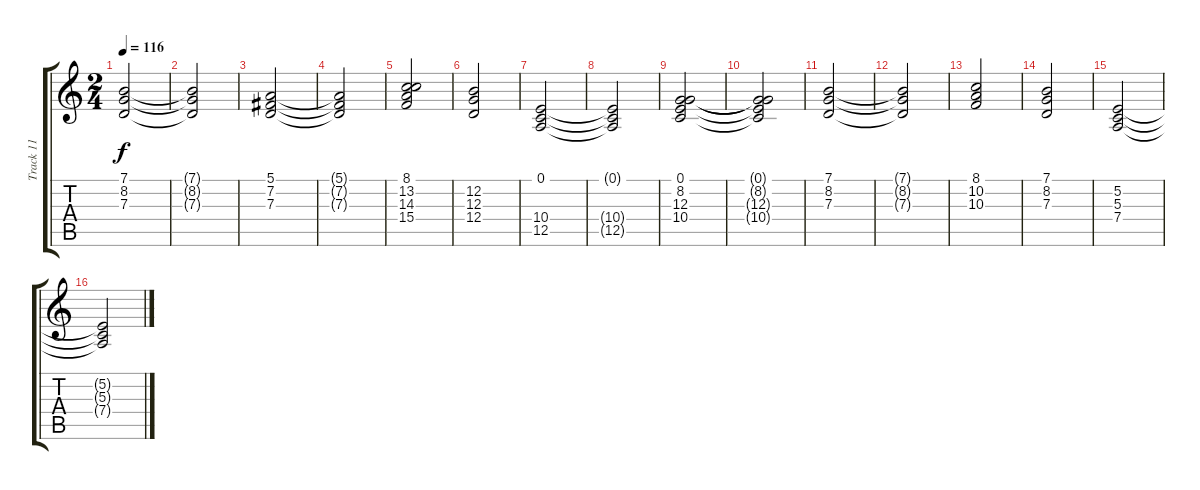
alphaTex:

\track ("Track 11" "Track 11") {instrument stringensemble1}
\staff {score tabs}
\tuning (E4 B3 G3 D3 A2 E2) {hide}
\ts (2 4)
\tempo 116
\clef g2
\ks c
(7.1 8.2 7.3).2{dy f} |
(7.1{t} 8.2{t} 7.3{t}).2 |
(5.1 7.2 7.3).2 |
(5.1{t} 7.2{t} 7.3{t}).2 |
(8.1 13.2 14.3 15.4).2 |
(12.2 12.3 12.4).2 |
(0.1 10.4 12.5).2 |
(0.1{t} 10.4{t} 12.5{t}).2 |
(0.1 8.2 12.3 10.4).2 |
(0.1{t} 8.2{t} 12.3{t} 10.4{t}).2 |
(7.1 8.2 7.3).2 |
(7.1{t} 8.2{t} 7.3{t}).2 |
(8.1 10.2 10.3).2 |
(7.1 8.2 7.3).2 |
(5.2 5.3 7.4).2 |
(5.2{t} 5.3{t} 7.4{t}).2
